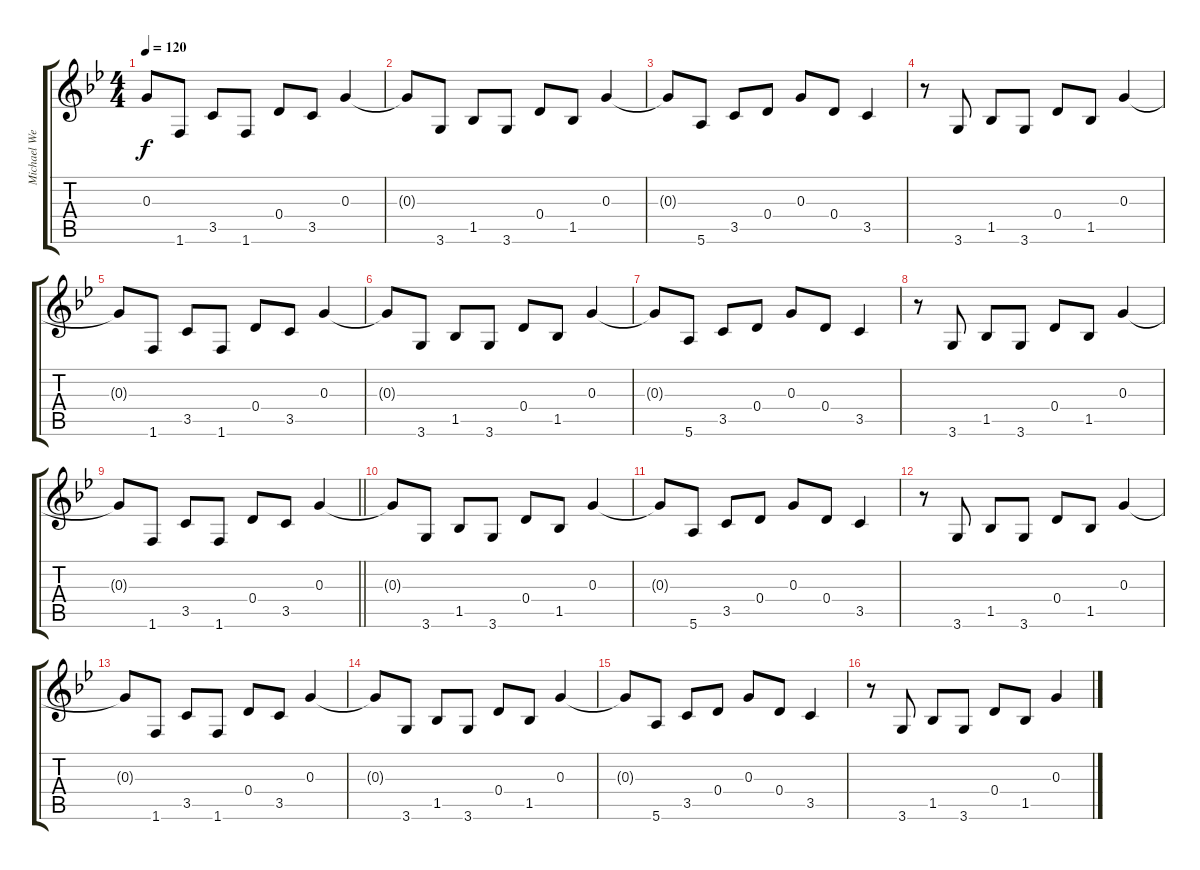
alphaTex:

\track ("Michael Weikath" "Michael We") {instrument electricguitarclean}
\staff {score tabs}
\tuning (E4 B3 G3 D3 A2 E2) {hide}
\ts (4 4)
\tempo 120
\clef g2
\ks gminor
0.3{t}.8{dy f} 1.6.8 3.5.8 1.6.8 0.4.8 3.5.8 0.3.4 |
0.3{t}.8 3.6.8 1.5.8 3.6.8 0.4.8 1.5.8 0.3.4 |
0.3{t}.8 5.6.8 3.5.8 0.4.8 0.3.8 0.4.8 3.5.4 |
r.8 3.6.8 1.5.8 3.6.8 0.4.8 1.5.8 0.3.4 |
0.3{t}.8 1.6.8 3.5.8 1.6.8 0.4.8 3.5.8 0.3.4 |
0.3{t}.8 3.6.8 1.5.8 3.6.8 0.4.8 1.5.8 0.3.4 |
0.3{t}.8 5.6.8 3.5.8 0.4.8 0.3.8 0.4.8 3.5.4 |
r.8 3.6.8 1.5.8 3.6.8 0.4.8 1.5.8 0.3.4 |
\barLineRight lightlight
0.3{t}.8 1.6.8 3.5.8 1.6.8 0.4.8 3.5.8 0.3.4 |
0.3{t}.8 3.6.8 1.5.8 3.6.8 0.4.8 1.5.8 0.3.4 |
0.3{t}.8 5.6.8 3.5.8 0.4.8 0.3.8 0.4.8 3.5.4 |
r.8 3.6.8 1.5.8 3.6.8 0.4.8 1.5.8 0.3.4 |
0.3{t}.8 1.6.8 3.5.8 1.6.8 0.4.8 3.5.8 0.3.4 |
0.3{t}.8 3.6.8 1.5.8 3.6.8 0.4.8 1.5.8 0.3.4 |
0.3{t}.8 5.6.8 3.5.8 0.4.8 0.3.8 0.4.8 3.5.4 |
r.8 3.6.8 1.5.8 3.6.8 0.4.8 1.5.8 0.3.4
